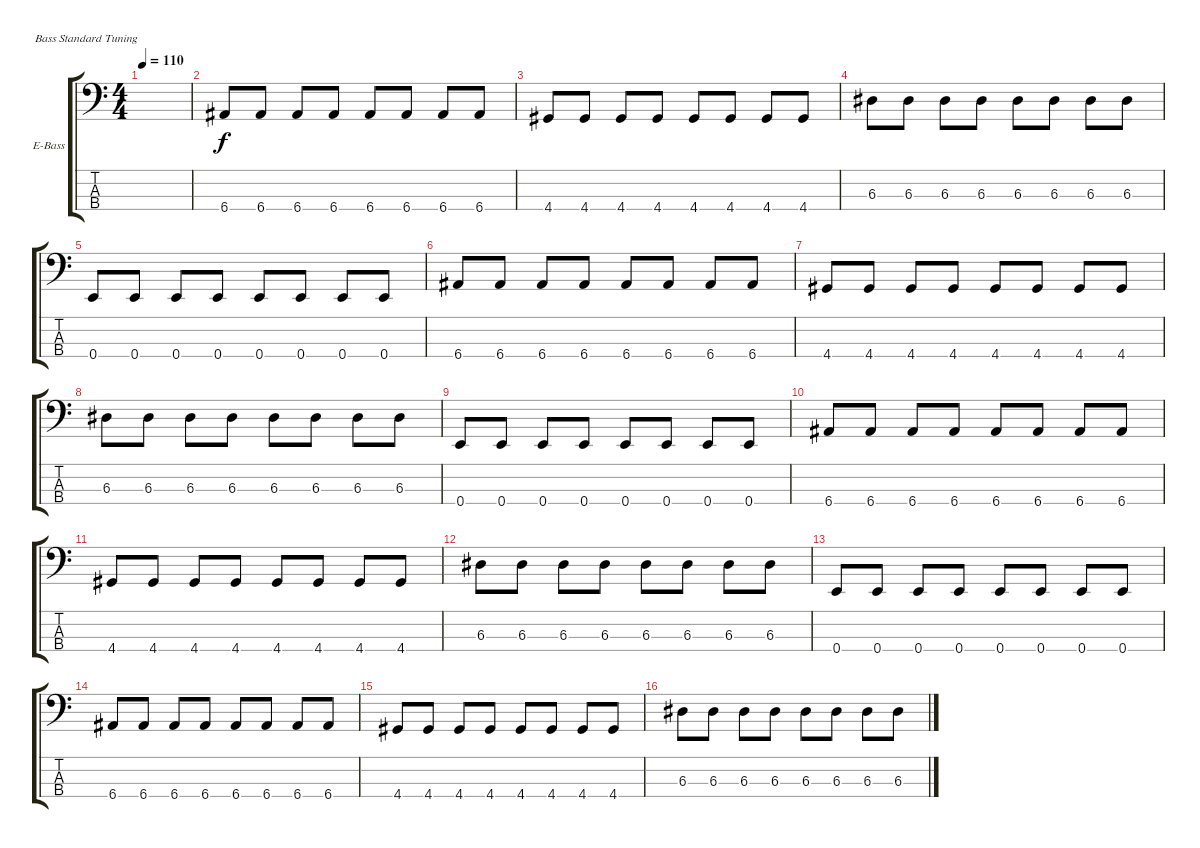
\defaultSystemsLayout 4
\bracketExtendMode groupsimilarinstruments
\firstSystemTrackNameOrientation horizontal
\otherSystemsTrackNameOrientation horizontal
\track ("Electric Bass" "E-Bass") {instrument electricbassfinger}
\staff {score tabs}
\tuning (G2 D2 A1 E1)
\ts (4 4)
\ac
\tempo 110
\clef f4
\ks c
|
\scale
0.487395 6.4.8 6.4.8 6.4.8 6.4.8 6.4.8 6.4.8 6.4.8 6.4.8 |
\scale
0.256303 4.4.8 4.4.8 4.4.8 4.4.8 4.4.8 4.4.8 4.4.8 4.4.8 |
\scale
0.256303 6.3.8 6.3.8 6.3.8 6.3.8 6.3.8 6.3.8 6.3.8 6.3.8 |
\scale
0.333333 0.4.8 0.4.8 0.4.8 0.4.8 0.4.8 0.4.8 0.4.8 0.4.8 |
\scale
0.333333 6.4.8 6.4.8 6.4.8 6.4.8 6.4.8 6.4.8 6.4.8 6.4.8 |
4.4.8 4.4.8 4.4.8 4.4.8 4.4.8 4.4.8 4.4.8 4.4.8 |
6.3.8 6.3.8 6.3.8 6.3.8 6.3.8 6.3.8 6.3.8 6.3.8 |
0.4.8 0.4.8 0.4.8 0.4.8 0.4.8 0.4.8 0.4.8 0.4.8 |
6.4.8 6.4.8 6.4.8 6.4.8 6.4.8 6.4.8 6.4.8 6.4.8 |
4.4.8 4.4.8 4.4.8 4.4.8 4.4.8 4.4.8 4.4.8 4.4.8 |
6.3.8 6.3.8 6.3.8 6.3.8 6.3.8 6.3.8 6.3.8 6.3.8 |
0.4.8 0.4.8 0.4.8 0.4.8 0.4.8 0.4.8 0.4.8 0.4.8 |
6.4.8 6.4.8 6.4.8 6.4.8 6.4.8 6.4.8 6.4.8 6.4.8 |
4.4.8 4.4.8 4.4.8 4.4.8 4.4.8 4.4.8 4.4.8 4.4.8 |
6.3.8 6.3.8 6.3.8 6.3.8 6.3.8 6.3.8 6.3.8 6.3.8
